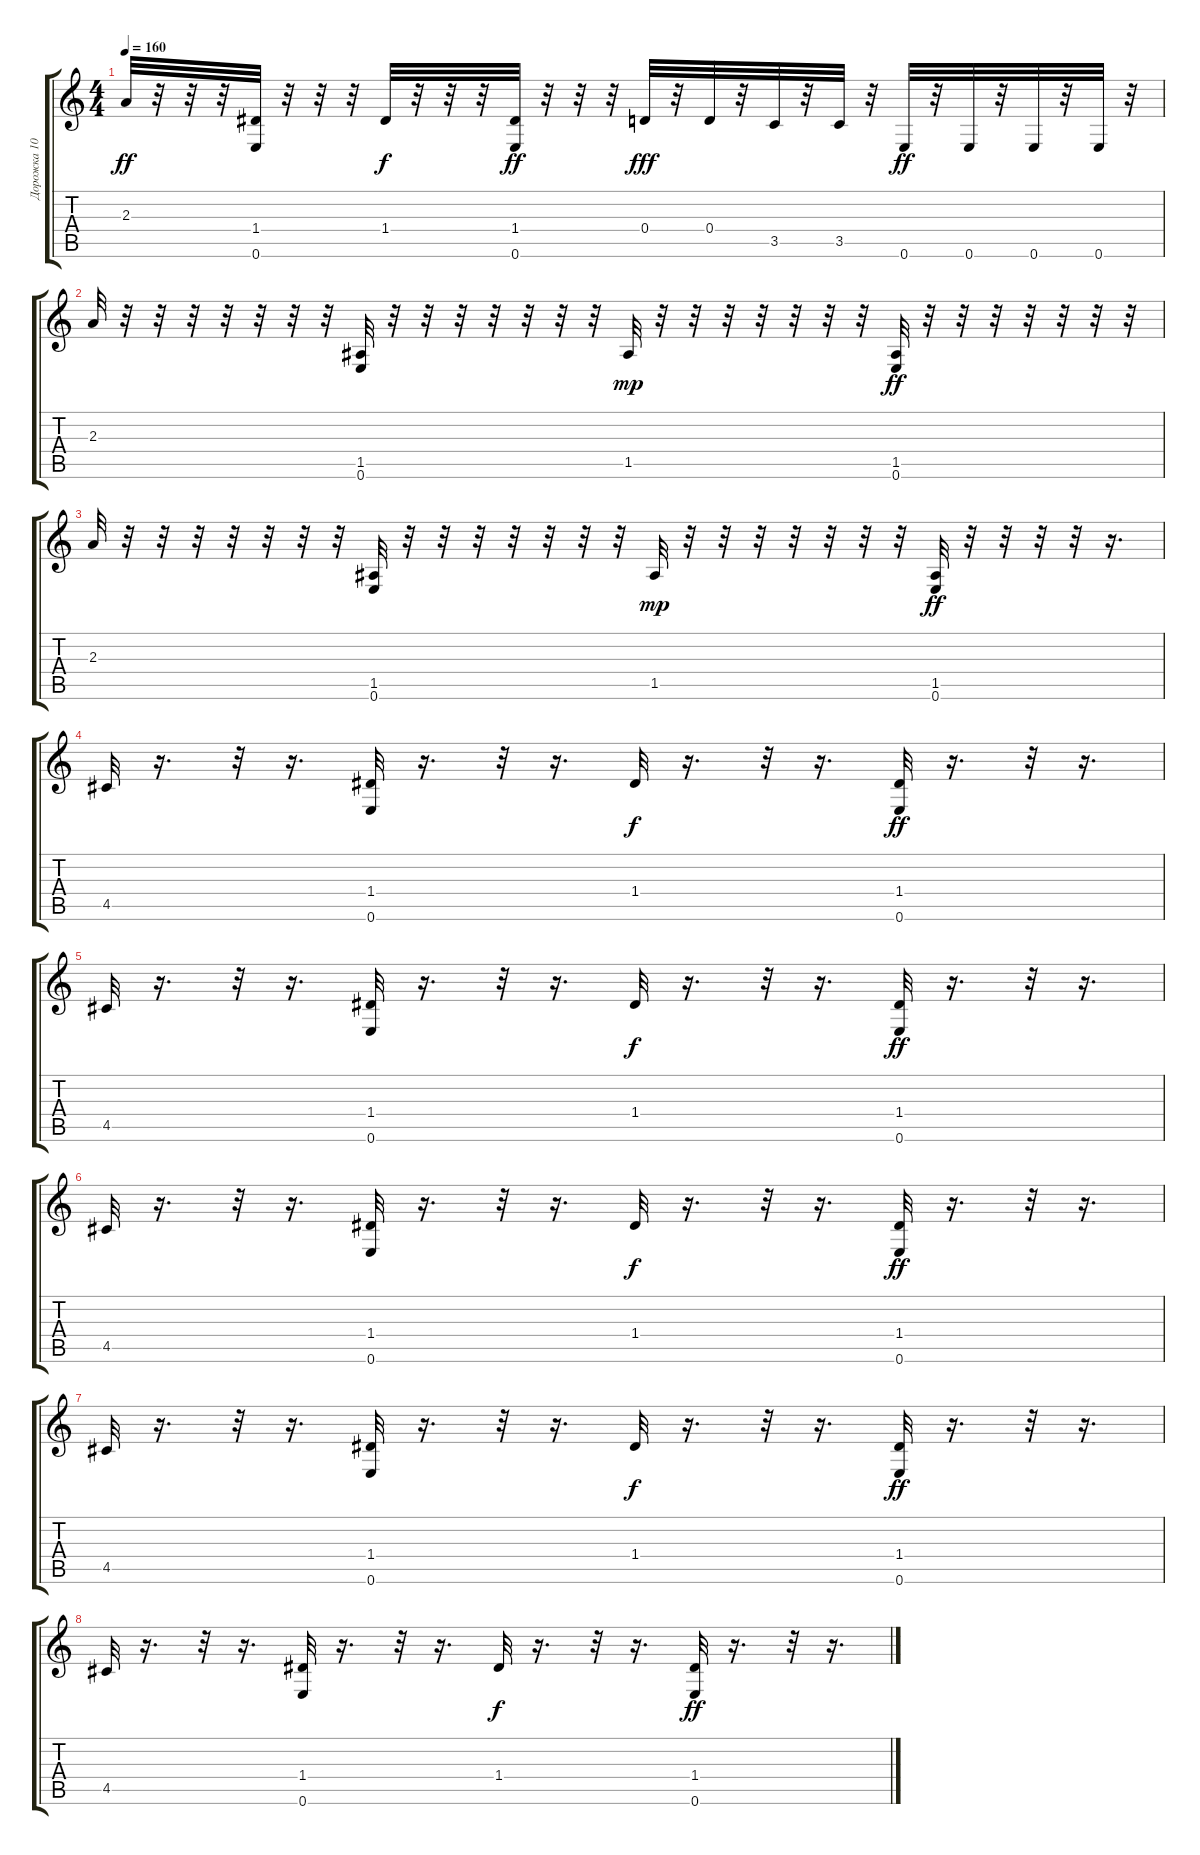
\track ("Дорожка 10" "Дорожка 10") {instrument acousticguitarnylon}
\staff {score tabs}
\tuning (E4 B3 G3 D3 A2 E2) {hide}
\ts (4 4)
\tempo 160
\clef g2
\ks c
2.3.32{dy ff} r.32 r.32 r.32 (1.4 0.6).32 r.32 r.32 r.32 1.4.32{dy f} r.32 r.32 r.32 (1.4 0.6).32{dy ff} r.32 r.32 r.32 0.4.32{dy fff} r.32 0.4.32 r.32 3.5.32 r.32 3.5.32 r.32 0.6.32{dy ff} r.32 0.6.32 r.32 0.6.32 r.32 0.6.32 r.32 |
2.3.32 r.32 r.32 r.32 r.32 r.32 r.32 r.32 (1.5 0.6).32 r.32 r.32 r.32 r.32 r.32 r.32 r.32 1.5.32{dy mp} r.32 r.32 r.32 r.32 r.32 r.32 r.32 (1.5 0.6).32{dy ff} r.32 r.32 r.32 r.32 r.32 r.32 r.32 |
2.3.32 r.32 r.32 r.32 r.32 r.32 r.32 r.32 (1.5 0.6).32 r.32 r.32 r.32 r.32 r.32 r.32 r.32 1.5.32{dy mp} r.32 r.32 r.32 r.32 r.32 r.32 r.32 (1.5 0.6).32{dy ff} r.32 r.32 r.32 r.32 r.16{d} |
4.5.32 r.16{d} r.32 r.16{d} (1.4 0.6).32 r.16{d} r.32 r.16{d} 1.4.32{dy f} r.16{d} r.32 r.16{d} (1.4 0.6).32{dy ff} r.16{d} r.32 r.16{d} |
4.5.32 r.16{d} r.32 r.16{d} (1.4 0.6).32 r.16{d} r.32 r.16{d} 1.4.32{dy f} r.16{d} r.32 r.16{d} (1.4 0.6).32{dy ff} r.16{d} r.32 r.16{d} |
4.5.32 r.16{d} r.32 r.16{d} (1.4 0.6).32 r.16{d} r.32 r.16{d} 1.4.32{dy f} r.16{d} r.32 r.16{d} (1.4 0.6).32{dy ff} r.16{d} r.32 r.16{d} |
4.5.32 r.16{d} r.32 r.16{d} (1.4 0.6).32 r.16{d} r.32 r.16{d} 1.4.32{dy f} r.16{d} r.32 r.16{d} (1.4 0.6).32{dy ff} r.16{d} r.32 r.16{d} |
4.5.32 r.16{d} r.32 r.16{d} (1.4 0.6).32 r.16{d} r.32 r.16{d} 1.4.32{dy f} r.16{d} r.32 r.16{d} (1.4 0.6).32{dy ff} r.16{d} r.32 r.16{d}
